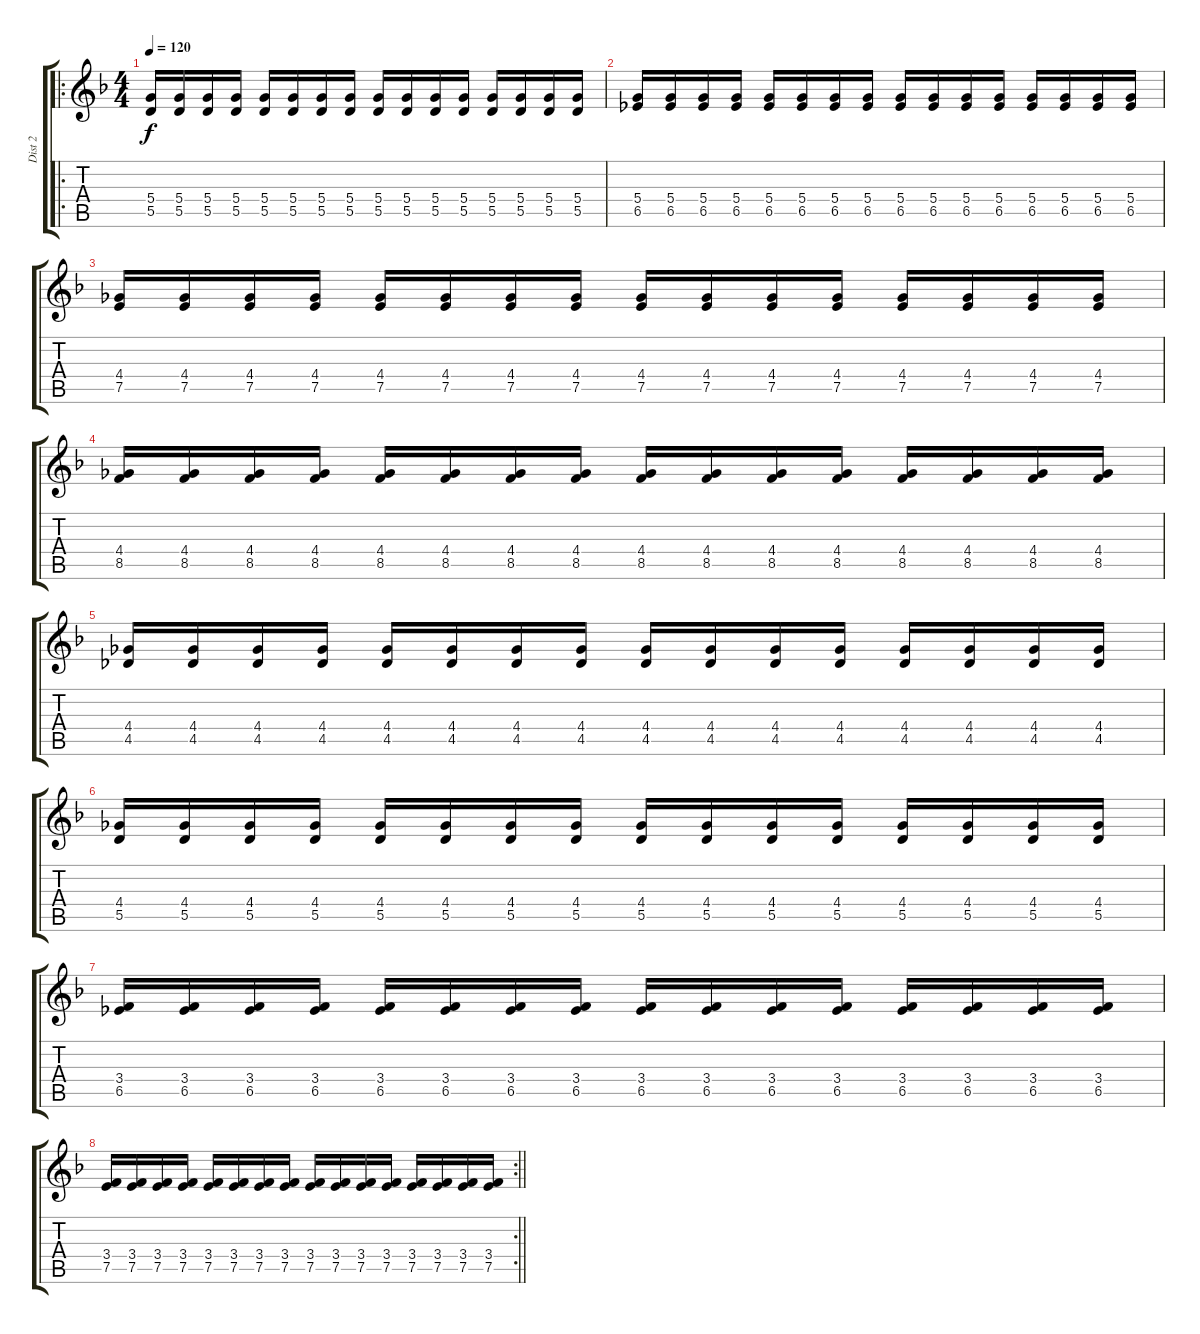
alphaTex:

\track ("Dist 2" "Dist 2") {instrument distortionguitar}
\staff {score tabs}
\tuning (E4 B3 G3 D3 A2 E2) {hide}
\ro
\ts (4 4)
\tempo 120
\clef g2
\ks dminor
(5.4 5.5).16{dy f} (5.4 5.5).16 (5.4 5.5).16 (5.4 5.5).16 (5.4 5.5).16 (5.4 5.5).16 (5.4 5.5).16 (5.4 5.5).16 (5.4 5.5).16 (5.4 5.5).16 (5.4 5.5).16 (5.4 5.5).16 (5.4 5.5).16 (5.4 5.5).16 (5.4 5.5).16 (5.4 5.5).16 |
(5.4 6.5).16 (5.4 6.5).16 (5.4 6.5).16 (5.4 6.5).16 (5.4 6.5).16 (5.4 6.5).16 (5.4 6.5).16 (5.4 6.5).16 (5.4 6.5).16 (5.4 6.5).16 (5.4 6.5).16 (5.4 6.5).16 (5.4 6.5).16 (5.4 6.5).16 (5.4 6.5).16 (5.4 6.5).16 |
(4.4 7.5).16 (4.4 7.5).16 (4.4 7.5).16 (4.4 7.5).16 (4.4 7.5).16 (4.4 7.5).16 (4.4 7.5).16 (4.4 7.5).16 (4.4 7.5).16 (4.4 7.5).16 (4.4 7.5).16 (4.4 7.5).16 (4.4 7.5).16 (4.4 7.5).16 (4.4 7.5).16 (4.4 7.5).16 |
(4.4 8.5).16 (4.4 8.5).16 (4.4 8.5).16 (4.4 8.5).16 (4.4 8.5).16 (4.4 8.5).16 (4.4 8.5).16 (4.4 8.5).16 (4.4 8.5).16 (4.4 8.5).16 (4.4 8.5).16 (4.4 8.5).16 (4.4 8.5).16 (4.4 8.5).16 (4.4 8.5).16 (4.4 8.5).16 |
(4.4 4.5).16 (4.4 4.5).16 (4.4 4.5).16 (4.4 4.5).16 (4.4 4.5).16 (4.4 4.5).16 (4.4 4.5).16 (4.4 4.5).16 (4.4 4.5).16 (4.4 4.5).16 (4.4 4.5).16 (4.4 4.5).16 (4.4 4.5).16 (4.4 4.5).16 (4.4 4.5).16 (4.4 4.5).16 |
(4.4 5.5).16 (4.4 5.5).16 (4.4 5.5).16 (4.4 5.5).16 (4.4 5.5).16 (4.4 5.5).16 (4.4 5.5).16 (4.4 5.5).16 (4.4 5.5).16 (4.4 5.5).16 (4.4 5.5).16 (4.4 5.5).16 (4.4 5.5).16 (4.4 5.5).16 (4.4 5.5).16 (4.4 5.5).16 |
(3.4 6.5).16 (3.4 6.5).16 (3.4 6.5).16 (3.4 6.5).16 (3.4 6.5).16 (3.4 6.5).16 (3.4 6.5).16 (3.4 6.5).16 (3.4 6.5).16 (3.4 6.5).16 (3.4 6.5).16 (3.4 6.5).16 (3.4 6.5).16 (3.4 6.5).16 (3.4 6.5).16 (3.4 6.5).16 |
\rc 2
\barLineRight lightlight
(3.4 7.5).16 (3.4 7.5).16 (3.4 7.5).16 (3.4 7.5).16 (3.4 7.5).16 (3.4 7.5).16 (3.4 7.5).16 (3.4 7.5).16 (3.4 7.5).16 (3.4 7.5).16 (3.4 7.5).16 (3.4 7.5).16 (3.4 7.5).16 (3.4 7.5).16 (3.4 7.5).16 (3.4 7.5).16
